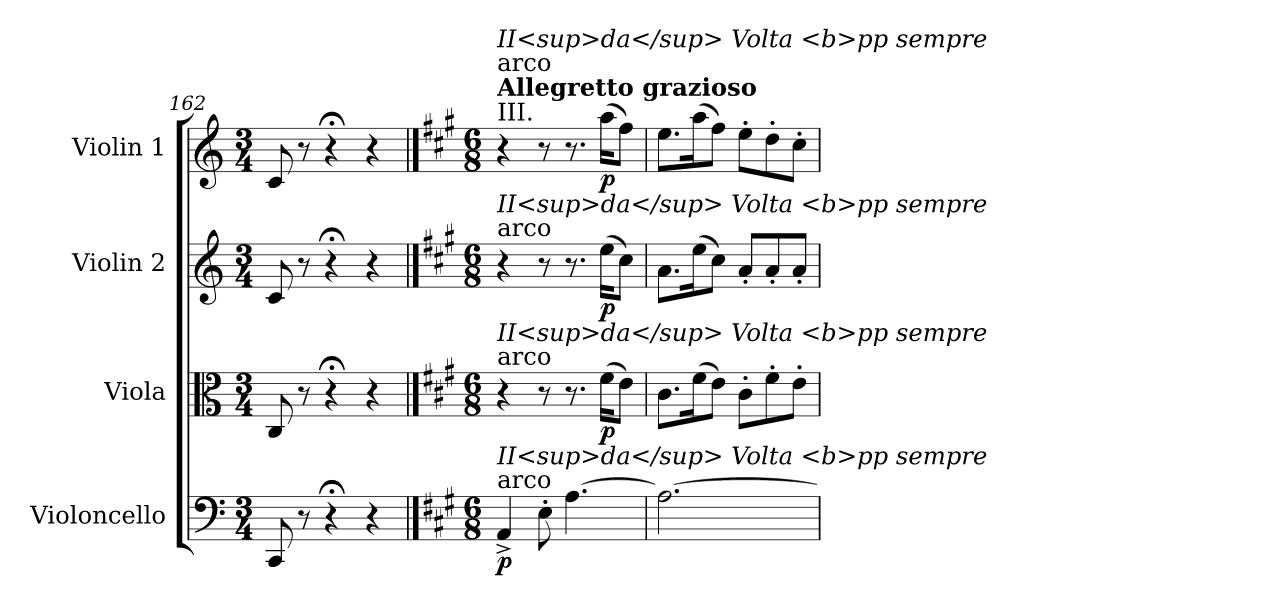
**kern	**dynam	**kern	**dynam	**kern	**dynam	**kern	**dynam
*part4	*part4	*part3	*part3	*part2	*part2	*part1	*part1
*staff4	*staff4	*staff3	*staff3	*staff2	*staff2	*staff1	*staff1
*I"Violoncello	*	*I"Viola	*	*I"Violin 2	*	*I"Violin 1	*
*I'Vc	*	*I'Vla	*	*I'Vln	*	*I'Vln	*
*clefF4	*	*clefC3	*	*clefG2	*	*clefG2	*
*k[]	*	*k[]	*	*k[]	*	*k[]	*
*M3/4	*	*M3/4	*	*M3/4	*	*M3/4	*
=162	=162	=162	=162	=162	=162	=162	=162
8CC/	.	8C/	.	8c/	.	8c/	.
8r	.	8r	.	8r	.	8r	.
4r;<	.	4r;<	.	4r;<	.	4r;<	.
4r	.	4r	.	4r	.	4r	.
!!LO:PB:g=z
==1	==1	==1	==1	==1	==1	==1	==1
*k[f#c#g#]	*	*k[f#c#g#]	*	*k[f#c#g#]	*	*k[f#c#g#]	*
*M6/8	*	*M6/8	*	*M6/8	*	*M6/8	*
!	!	!	!	!	!	!LO:TX:a:t=III.	!
!	!	!	!	!	!	!LO:TX:a:B:t=Allegretto grazioso	!
!	!	!	!	!	!	!LO:TX:a:t=arco	!
!	!	!	!	!	!	!LO:TX:a:t=II<sup>da</sup> Volta <b><i>pp sempre	!
!	!	!	!	!LO:TX:a:t=arco	!	!	!
!	!	!	!	!LO:TX:a:t=II<sup>da</sup> Volta <b><i>pp sempre	!	!	!
!	!	!LO:TX:a:t=arco	!	!	!	!	!
!	!	!LO:TX:a:t=II<sup>da</sup> Volta <b><i>pp sempre	!	!	!	!	!
!LO:TX:a:t=arco	!	!	!	!	!	!	!
!LO:TX:a:t=II<sup>da</sup> Volta <b><i>pp sempre	!	!	!	!	!	!	!
!	!LO:DY:b	!	!	!	!	!	!
4AA^>/	p	4r	.	4r	.	4r	.
8E'\	.	8r	.	8r	.	8r	.
[4.A\	.	8.r	.	8.r	.	8.r	.
!	!	!	!LO:DY:b	!	!LO:DY:b	!	!LO:DY:b
.	.	(16f#\KL	p	(16ee\KL	p	(16aa\KL	p
.	.	8e\J)	.	8cc#\J)	.	8ff#\J)	.
=2	=2	=2	=2	=2	=2	=2	=2
2.A\_	.	8.c#\L	.	8.a\L	.	8.ee\L	.
.	.	(16f#\K	.	(16ee\K	.	(16aa\K	.
.	.	8e\J)	.	8cc#\J)	.	8ff#\J)	.
.	.	8c#'\L	.	8a'/L	.	8ee'\L	.
.	.	8f#'\	.	8a'/	.	8dd'\	.
.	.	8e'\J	.	8a'/J	.	8cc#'\J	.
=	=	=	=	=	=	=	=
*-	*-	*-	*-	*-	*-	*-	*-
